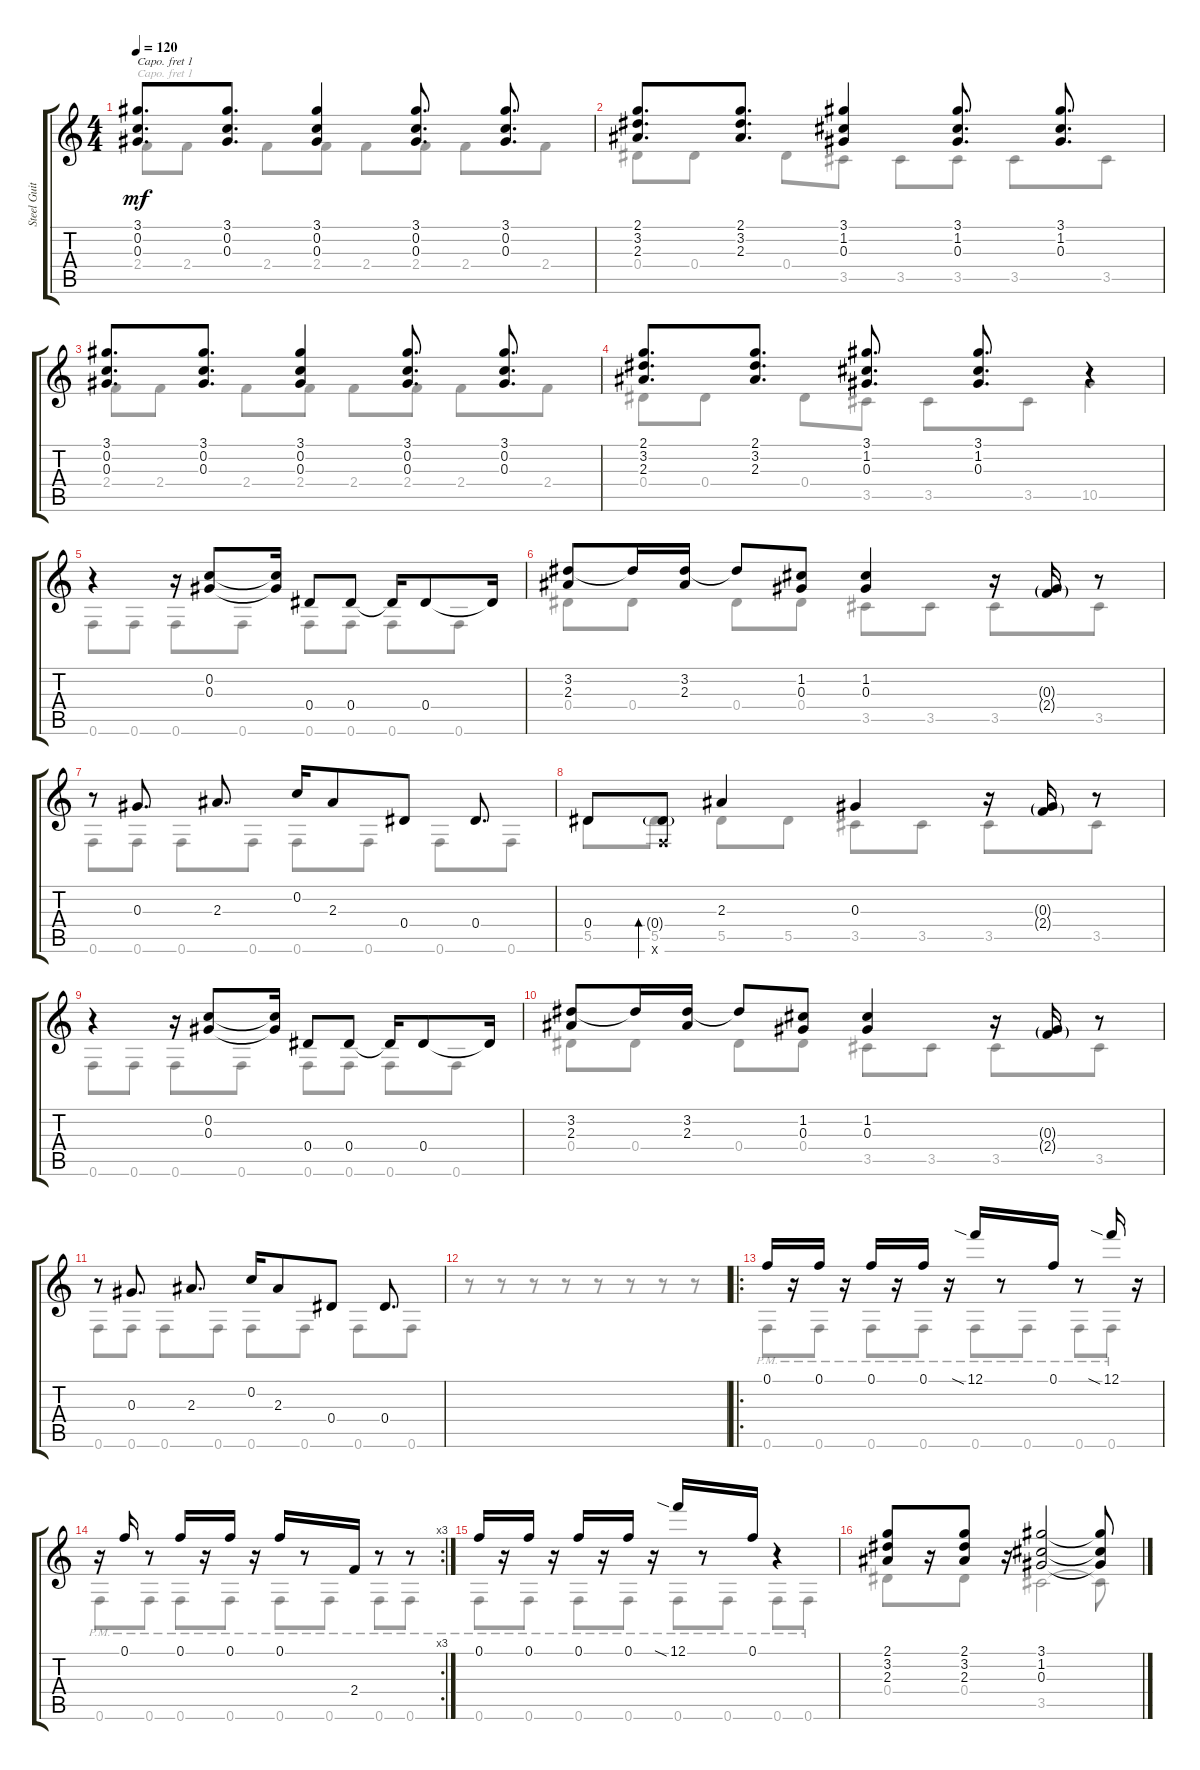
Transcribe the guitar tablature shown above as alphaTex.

\track ("Steel Guitar" "Steel Guit") {instrument acousticguitarsteel}
\staff {score tabs}
\capo 1
\tuning (E4 B3 G3 D3 A2 E2) {hide}
\voice
\ts (4 4)
\tempo 120
\clef g2
\ks c
(3.1 0.2 0.3).8{d dy mf instrument acousticguitarsteel} (3.1 0.2 0.3).8{d} (3.1 0.2 0.3).4 (3.1 0.2 0.3).8{d} (3.1 0.2 0.3).8{d} |
(2.1 3.2 2.3).8{d} (2.1 3.2 2.3).8{d} (3.1 1.2 0.3).4 (3.1 1.2 0.3).8{d} (3.1 1.2 0.3).8{d} |
(3.1 0.2 0.3).8{d} (3.1 0.2 0.3).8{d} (3.1 0.2 0.3).4 (3.1 0.2 0.3).8{d} (3.1 0.2 0.3).8{d} |
(2.1 3.2 2.3).8{d} (2.1 3.2 2.3).8{d} (3.1 1.2 0.3).8{d} (3.1 1.2 0.3).8{d} r.4 |
r.4 r.16 (0.2 0.3).8 (0.2{t} 0.3{t}).16 0.4.8 0.4.8 0.4{t}.16 0.4.8 0.4{t}.16 |
(3.2 2.3).8 3.2{t}.16 (3.2 2.3).16 3.2{t}.8 (1.2 0.3).8 (1.2 0.3).4 r.16 (0.3{g} 2.4{g}).16 r.8 |
r.8 0.3.8{d} 2.3.8{d} 0.2.16 2.3.8 0.4.8 0.4.8{d} |
0.4.8 (0.4{g} 0.6{x}).8{bd 30} 2.3.4 0.3.4 r.16 (0.3{g} 2.4{g}).16 r.8 |
r.4 r.16 (0.2 0.3).8 (0.2{t} 0.3{t}).16 0.4.8 0.4.8 0.4{t}.16 0.4.8 0.4{t}.16 |
(3.2 2.3).8 3.2{t}.16 (3.2 2.3).16 3.2{t}.8 (1.2 0.3).8 (1.2 0.3).4 r.16 (0.3{g} 2.4{g}).16 r.8 |
r.8 0.3.8{d} 2.3.8{d} 0.2.16 2.3.8 0.4.8 0.4.8{d} |
|
\ro
0.1.16 r.16 0.1.16 r.16 0.1.16 r.16 0.1.16 r.16 12.1{sia}.16 r.8 0.1.16 r.8 12.1{sia}.16 r.16 |
\rc 3
r.16 0.1.16 r.8 0.1.16 r.16 0.1.16 r.16 0.1.16 r.8 2.4.16 r.8 r.8 |
0.1.16 r.16 0.1.16 r.16 0.1.16 r.16 0.1.16 r.16 12.1{sia}.16 r.8 0.1.16 r.4 |
(2.1 3.2 2.3).8 r.16 (2.1 3.2 2.3).8 r.16 (3.1 1.2 0.3).2 (3.1{t} 1.2{t} 0.3{t}).8
\voice
\clef g2
\ottava regular
\simile none
\ks c
2.4.8{dy mf} 2.4.8 2.4.8 2.4.8 2.4.8 2.4.8 2.4.8 2.4.8 |
0.4.8 0.4.8 0.4.8 3.5.8 3.5.8 3.5.8 3.5.8 3.5.8 |
2.4.8 2.4.8 2.4.8 2.4.8 2.4.8 2.4.8 2.4.8 2.4.8 |
0.4.8 0.4.8 0.4.8 3.5.8 3.5.8 3.5.8 10.5.4 |
0.6.8 0.6.8 0.6.8 0.6.8 0.6.8 0.6.8 0.6.8 0.6.8 |
0.4.8 0.4.8 0.4.8 0.4.8 3.5.8 3.5.8 3.5.8 3.5.8 |
0.6.8 0.6.8 0.6.8 0.6.8 0.6.8 0.6.8 0.6.8 0.6.8 |
5.5.8 5.5.8 5.5.8 5.5.8 3.5.8 3.5.8 3.5.8 3.5.8 |
0.6.8 0.6.8 0.6.8 0.6.8 0.6.8 0.6.8 0.6.8 0.6.8 |
0.4.8 0.4.8 0.4.8 0.4.8 3.5.8 3.5.8 3.5.8 3.5.8 |
0.6.8 0.6.8 0.6.8 0.6.8 0.6.8 0.6.8 0.6.8 0.6.8 |
r.8 r.8 r.8 r.8 r.8 r.8 r.8 r.8 |
0.6{pm}.8 0.6{pm}.8 0.6{pm}.8 0.6{pm}.8 0.6{pm}.8 0.6{pm}.8 0.6{pm}.8 0.6{pm}.8 |
0.6{pm}.8 0.6{pm}.8 0.6{pm}.8 0.6{pm}.8 0.6{pm}.8 0.6{pm}.8 0.6{pm}.8 0.6{pm}.8 |
0.6{pm}.8 0.6{pm}.8 0.6{pm}.8 0.6{pm}.8 0.6{pm}.8 0.6{pm}.8 0.6{pm}.8 0.6{pm}.8 |
0.4.8 r.16 0.4.8 r.16 3.5.2 3.5{t}.8
